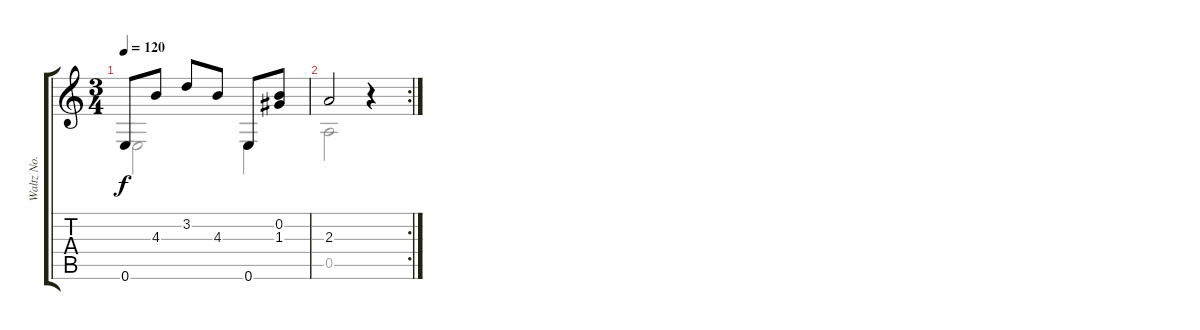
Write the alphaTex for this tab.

\track ("Waltz No. 1 Opus 121 - Fernando Carulli" "Waltz No. ") {instrument acousticguitarnylon}
\staff {score tabs}
\tuning (E4 B3 G3 D3 A2 E2) {hide}
\voice
\ts (3 4)
\tempo 120
\clef g2
\ks c
0.6.8{dy f} 4.3.8 3.2.8 4.3.8 0.6.8 (0.2 1.3).8 |
\rc 2
2.3.2 r.4
\voice
\clef g2
\ottava regular
\simile none
\ks c
0.6.2{dy f} 0.6.4 |
0.5.2 r.4
